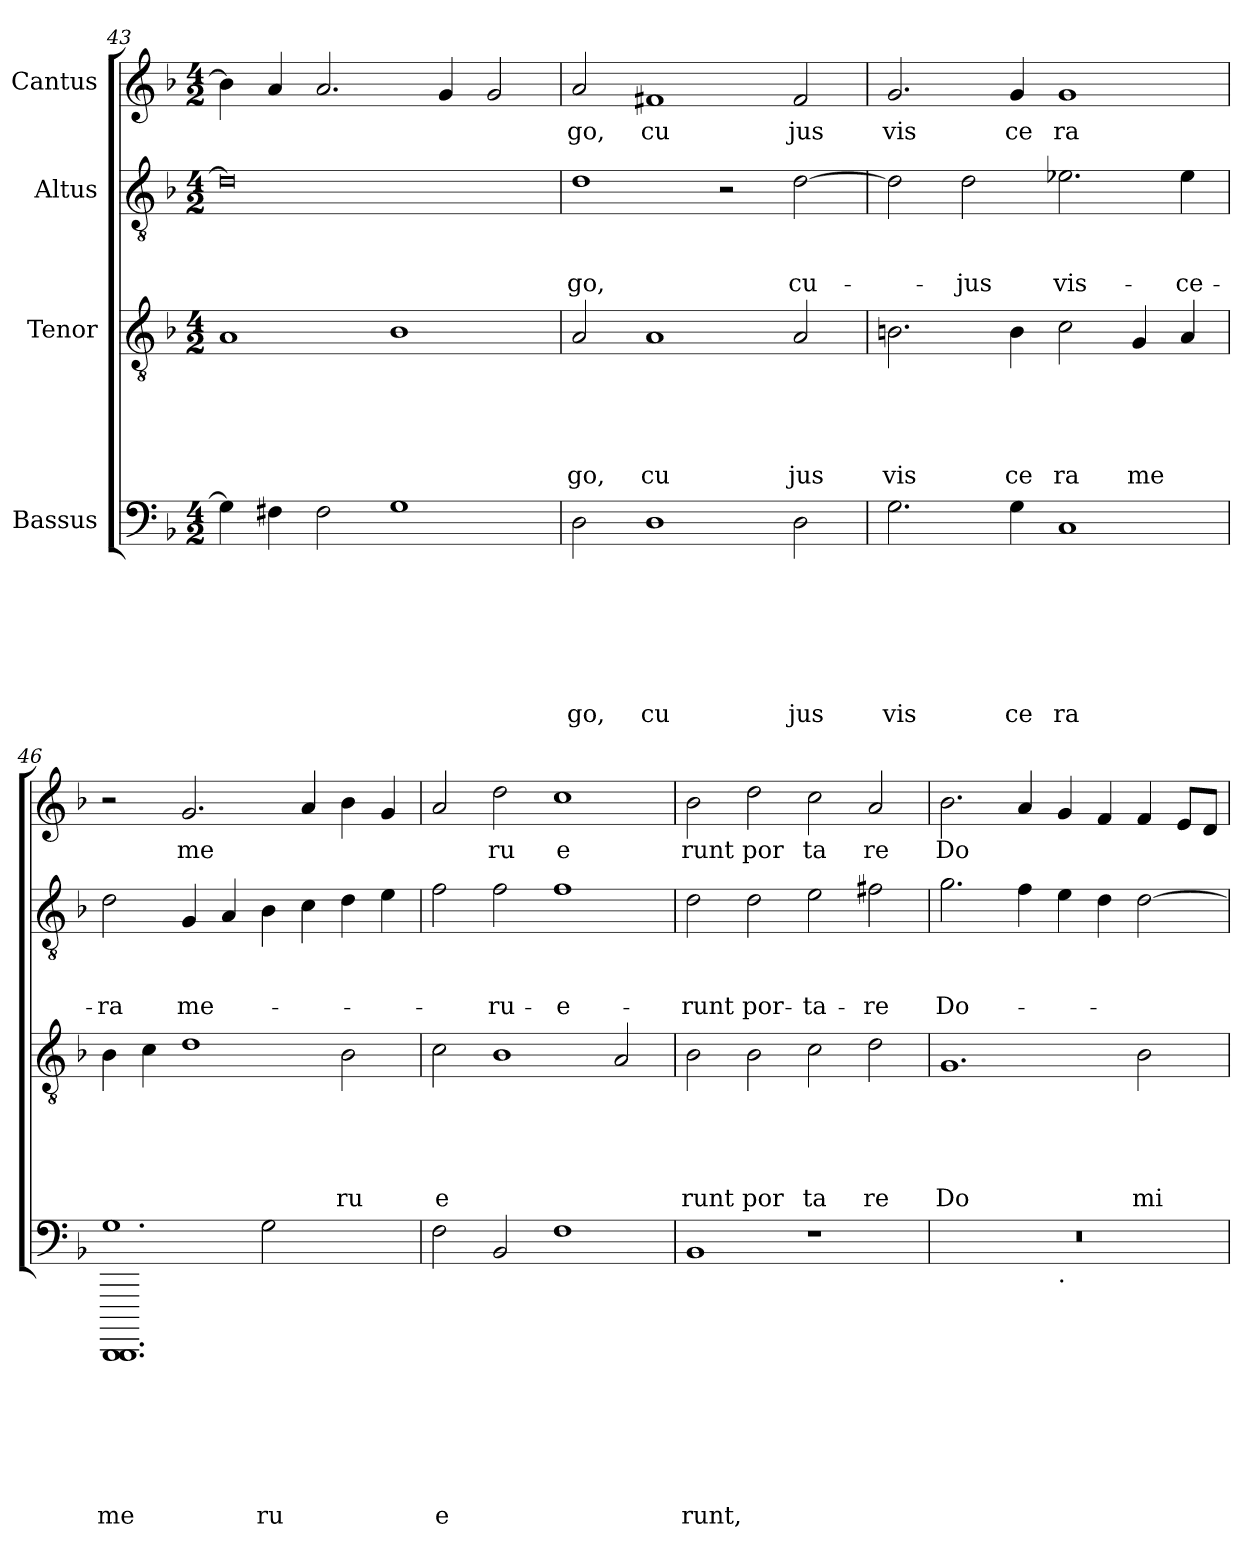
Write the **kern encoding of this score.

**kern	**text	**text	**text	**text	**text	**text	**text	**kern	**text	**text	**text	**text	**text	**kern	**text	**text	**text	**kern	**text
*part4	*part4	*part4	*part4	*part4	*part4	*part4	*part4	*part3	*part3	*part3	*part3	*part3	*part3	*part2	*part2	*part2	*part2	*part1	*part1
*staff4	*staff4	*staff4	*staff4	*staff4	*staff4	*staff4	*staff4	*staff3	*staff3	*staff3	*staff3	*staff3	*staff3	*staff2	*staff2	*staff2	*staff2	*staff1	*staff1
*I"Bassus	*	*	*	*	*	*	*	*I"Tenor	*	*	*	*	*	*I"Altus	*	*	*	*I"Cantus	*
*clefF4	*	*	*	*	*	*	*	*clefGv2	*	*	*	*	*	*clefGv2	*	*	*	*clefG2	*
*ITrd-3c-5	*	*	*	*	*	*	*	*	*	*	*	*	*	*ITrd-3c-5	*	*	*	*ITrd-3c-5	*
*k[b-e-]	*	*	*	*	*	*	*	*k[b-]	*	*	*	*	*	*k[b-e-]	*	*	*	*k[b-e-]	*
*B-:	*	*	*	*	*	*	*	*F:	*	*	*	*	*	*B-:	*	*	*	*B-:	*
*M4/2	*	*	*	*	*	*	*	*M4/2	*	*	*	*	*	*M4/2	*	*	*	*M4/2	*
=43	=43	=43	=43	=43	=43	=43	=43	=43	=43	=43	=43	=43	=43	=43	=43	=43	=43	=43	=43
4c\]	.	.	.	.	.	.	.	1A	.	.	.	.	.	0g]	.	.	.	4ee-\]	.
4Bn\	.	.	.	.	.	.	.	.	.	.	.	.	.	.	.	.	.	4dd/	.
2B\	.	.	.	.	.	.	.	.	.	.	.	.	.	.	.	.	.	2.dd/	.
1c	.	.	.	.	.	.	.	1B-	.	.	.	.	.	.	.	.	.	.	.
.	.	.	.	.	.	.	.	.	.	.	.	.	.	.	.	.	.	4cc/	.
.	.	.	.	.	.	.	.	.	.	.	.	.	.	.	.	.	.	2cc/	.
=44	=44	=44	=44	=44	=44	=44	=44	=44	=44	=44	=44	=44	=44	=44	=44	=44	=44	=44	=44
!	!	!	!	!	!	!	!LO:LY:b	!	!	!	!	!	!LO:LY:b	!	!	!	!LO:LY:b	!	!LO:LY:b
2G\	.	.	.	.	.	.	go,	2A/	.	.	.	.	go,	1g	.	.	-go,	2dd/	go,
!	!	!	!	!	!	!	!LO:LY:b	!	!	!	!	!	!LO:LY:b	!	!	!	!	!	!LO:LY:b
1G	.	.	.	.	.	.	cu	1A	.	.	.	.	cu	.	.	.	.	1bn	cu
.	.	.	.	.	.	.	.	.	.	.	.	.	.	2r	.	.	.	.	.
!	!	!	!	!	!	!	!LO:LY:b	!	!	!	!	!	!LO:LY:b	!	!	!	!LO:LY:b	!	!LO:LY:b
2G\	.	.	.	.	.	.	jus	2A/	.	.	.	.	jus	[>2g\	.	.	cu-	2b/	jus
=45	=45	=45	=45	=45	=45	=45	=45	=45	=45	=45	=45	=45	=45	=45	=45	=45	=45	=45	=45
!	!	!	!	!	!	!	!LO:LY:b	!	!	!	!	!	!LO:LY:b	!	!	!	!	!	!LO:LY:b
2.c\	.	.	.	.	.	.	vis	2.Bn\	.	.	.	.	vis	2g\]	.	.	.	2.cc/	vis
!	!	!	!	!	!	!	!	!	!	!	!	!	!	!	!	!	!LO:LY:b	!	!
.	.	.	.	.	.	.	.	.	.	.	.	.	.	2g\	.	.	-jus	.	.
!	!	!	!	!	!	!	!LO:LY:b	!	!	!	!	!	!LO:LY:b	!	!	!	!	!	!LO:LY:b
4c\	.	.	.	.	.	.	ce	4B\	.	.	.	.	ce	.	.	.	.	4cc/	ce
!	!	!	!	!	!	!	!LO:LY:b	!	!	!	!	!	!LO:LY:b	!	!	!	!LO:LY:b	!	!LO:LY:b
1F	.	.	.	.	.	.	ra	2c\	.	.	.	.	ra	2.a-X\	.	.	vis-	1cc	ra
!	!	!	!	!	!	!	!	!	!	!	!	!	!LO:LY:b	!	!	!	!	!	!
.	.	.	.	.	.	.	.	4G/	.	.	.	.	me	.	.	.	.	.	.
!	!	!	!	!	!	!	!	!	!	!	!	!	!	!	!	!	!LO:LY:b	!	!
.	.	.	.	.	.	.	.	4A/	.	.	.	.	.	4a-\	.	.	-ce-	.	.
=46	=46	=46	=46	=46	=46	=46	=46	=46	=46	=46	=46	=46	=46	=46	=46	=46	=46	=46	=46
!	!	!	!	!	!	!	!LO:LY:b	!	!	!	!	!	!	!	!	!	!LO:LY:b	!	!
*^	*	*	*	*	*	*	*	*	*	*	*	*	*	*	*	*	*	*	*
1.GGGG 1.GGGG 1.c	1ryy	.	.	.	.	.	.	me	4B-\	.	.	.	.	.	2g\	.	.	-ra	2r	.
.	.	.	.	.	.	.	.	.	4c\	.	.	.	.	.	.	.	.	.	.	.
!	!	!	!	!	!	!	!	!	!	!	!	!	!	!	!	!	!	!LO:LY:b	!	!LO:LY:b
.	.	.	.	.	.	.	.	.	1d	.	.	.	.	.	4c/	.	.	me-	2.cc/	me
.	.	.	.	.	.	.	.	.	.	.	.	.	.	.	4d/	.	.	.	.	.
!	!	!	!	!	!	!	!	!LO:LY:b	!	!	!	!	!	!	!	!	!	!	!	!
.	2c\	.	.	.	.	.	.	ru	.	.	.	.	.	.	4e-\	.	.	.	.	.
.	.	.	.	.	.	.	.	.	.	.	.	.	.	.	4f\	.	.	.	4dd/	.
!	!	!	!	!	!	!	!	!	!	!	!	!	!	!LO:LY:b	!	!	!	!	!	!
2ryy	2ryy	.	.	.	.	.	.	.	2B-\	.	.	.	.	ru	4g\	.	.	.	4ee-\	.
.	.	.	.	.	.	.	.	.	.	.	.	.	.	.	4a\	.	.	.	4cc/	.
*v	*v	*	*	*	*	*	*	*	*	*	*	*	*	*	*	*	*	*	*	*
=47	=47	=47	=47	=47	=47	=47	=47	=47	=47	=47	=47	=47	=47	=47	=47	=47	=47	=47	=47
!	!	!	!	!	!	!	!LO:LY:b	!	!	!	!	!	!LO:LY:b	!	!	!	!	!	!
2B-\	.	.	.	.	.	.	e	2c\	.	.	.	.	e	2b-\	.	.	.	2dd/	.
!	!	!	!	!	!	!	!	!	!	!	!	!	!	!	!	!	!LO:LY:b	!	!LO:LY:b
2E-/	.	.	.	.	.	.	.	1B-	.	.	.	.	.	2b-\	.	.	-ru-	2gg\	ru
!	!	!	!	!	!	!	!	!	!	!	!	!	!	!	!	!	!LO:LY:b	!	!LO:LY:b
1B-	.	.	.	.	.	.	.	.	.	.	.	.	.	1b-	.	.	-e-	1ff	e
.	.	.	.	.	.	.	.	2A/	.	.	.	.	.	.	.	.	.	.	.
!!LO:LB:g=z
=48	=48	=48	=48	=48	=48	=48	=48	=48	=48	=48	=48	=48	=48	=48	=48	=48	=48	=48	=48
!	!	!	!	!	!	!	!LO:LY:b	!	!	!	!	!	!LO:LY:b	!	!	!	!LO:LY:b	!	!LO:LY:b
1E-	.	.	.	.	.	.	runt,	2B-\	.	.	.	.	runt	2g\	.	.	-runt	2ee-\	runt
!	!	!	!	!	!	!	!	!	!	!	!	!	!LO:LY:b	!	!	!	!LO:LY:b	!	!LO:LY:b
.	.	.	.	.	.	.	.	2B-\	.	.	.	.	por	2g\	.	.	por-	2gg\	por
!	!	!	!	!	!	!	!	!	!	!	!	!	!LO:LY:b	!	!	!	!LO:LY:b	!	!LO:LY:b
1r	.	.	.	.	.	.	.	2c\	.	.	.	.	ta	2a\	.	.	-ta-	2ff\	ta
!	!	!	!	!	!	!	!	!	!	!	!	!	!LO:LY:b	!	!	!	!LO:LY:b	!	!LO:LY:b
.	.	.	.	.	.	.	.	2d\	.	.	.	.	re	2bn\	.	.	-re	2dd/	re
=49	=49	=49	=49	=49	=49	=49	=49	=49	=49	=49	=49	=49	=49	=49	=49	=49	=49	=49	=49
!	!	!	!	!	!	!	!	!	!	!	!	!	!LO:LY:b	!	!	!	!LO:LY:b	!	!LO:LY:b
*^	*	*	*	*	*	*	*	*	*	*	*	*	*	*	*	*	*	*	*
0r	1ryy	.	.	.	.	.	.	.	1.G	.	.	.	.	Do	2.cc\	.	.	Do-	2.ee-\	Do
.	.	.	.	.	.	.	.	.	.	.	.	.	.	.	4b-\	.	.	.	4dd/	.
!	!LO:TX:b:t=.	!	!	!	!	!	!	!	!	!	!	!	!	!	!	!	!	!	!	!
.	1ryy	.	.	.	.	.	.	.	.	.	.	.	.	.	4a\	.	.	.	4cc/	.
.	.	.	.	.	.	.	.	.	.	.	.	.	.	.	4g\	.	.	.	4b-/	.
!	!	!	!	!	!	!	!	!	!	!	!	!	!	!LO:LY:b	!	!	!	!	!	!
.	.	.	.	.	.	.	.	.	2B-\	.	.	.	.	mi	[>2g\	.	.	.	4b-/	.
.	.	.	.	.	.	.	.	.	.	.	.	.	.	.	.	.	.	.	8a/L	.
.	.	.	.	.	.	.	.	.	.	.	.	.	.	.	.	.	.	.	8g/J	.
*v	*v	*	*	*	*	*	*	*	*	*	*	*	*	*	*	*	*	*	*	*
=	=	=	=	=	=	=	=	=	=	=	=	=	=	=	=	=	=	=	=
*-	*-	*-	*-	*-	*-	*-	*-	*-	*-	*-	*-	*-	*-	*-	*-	*-	*-	*-	*-
